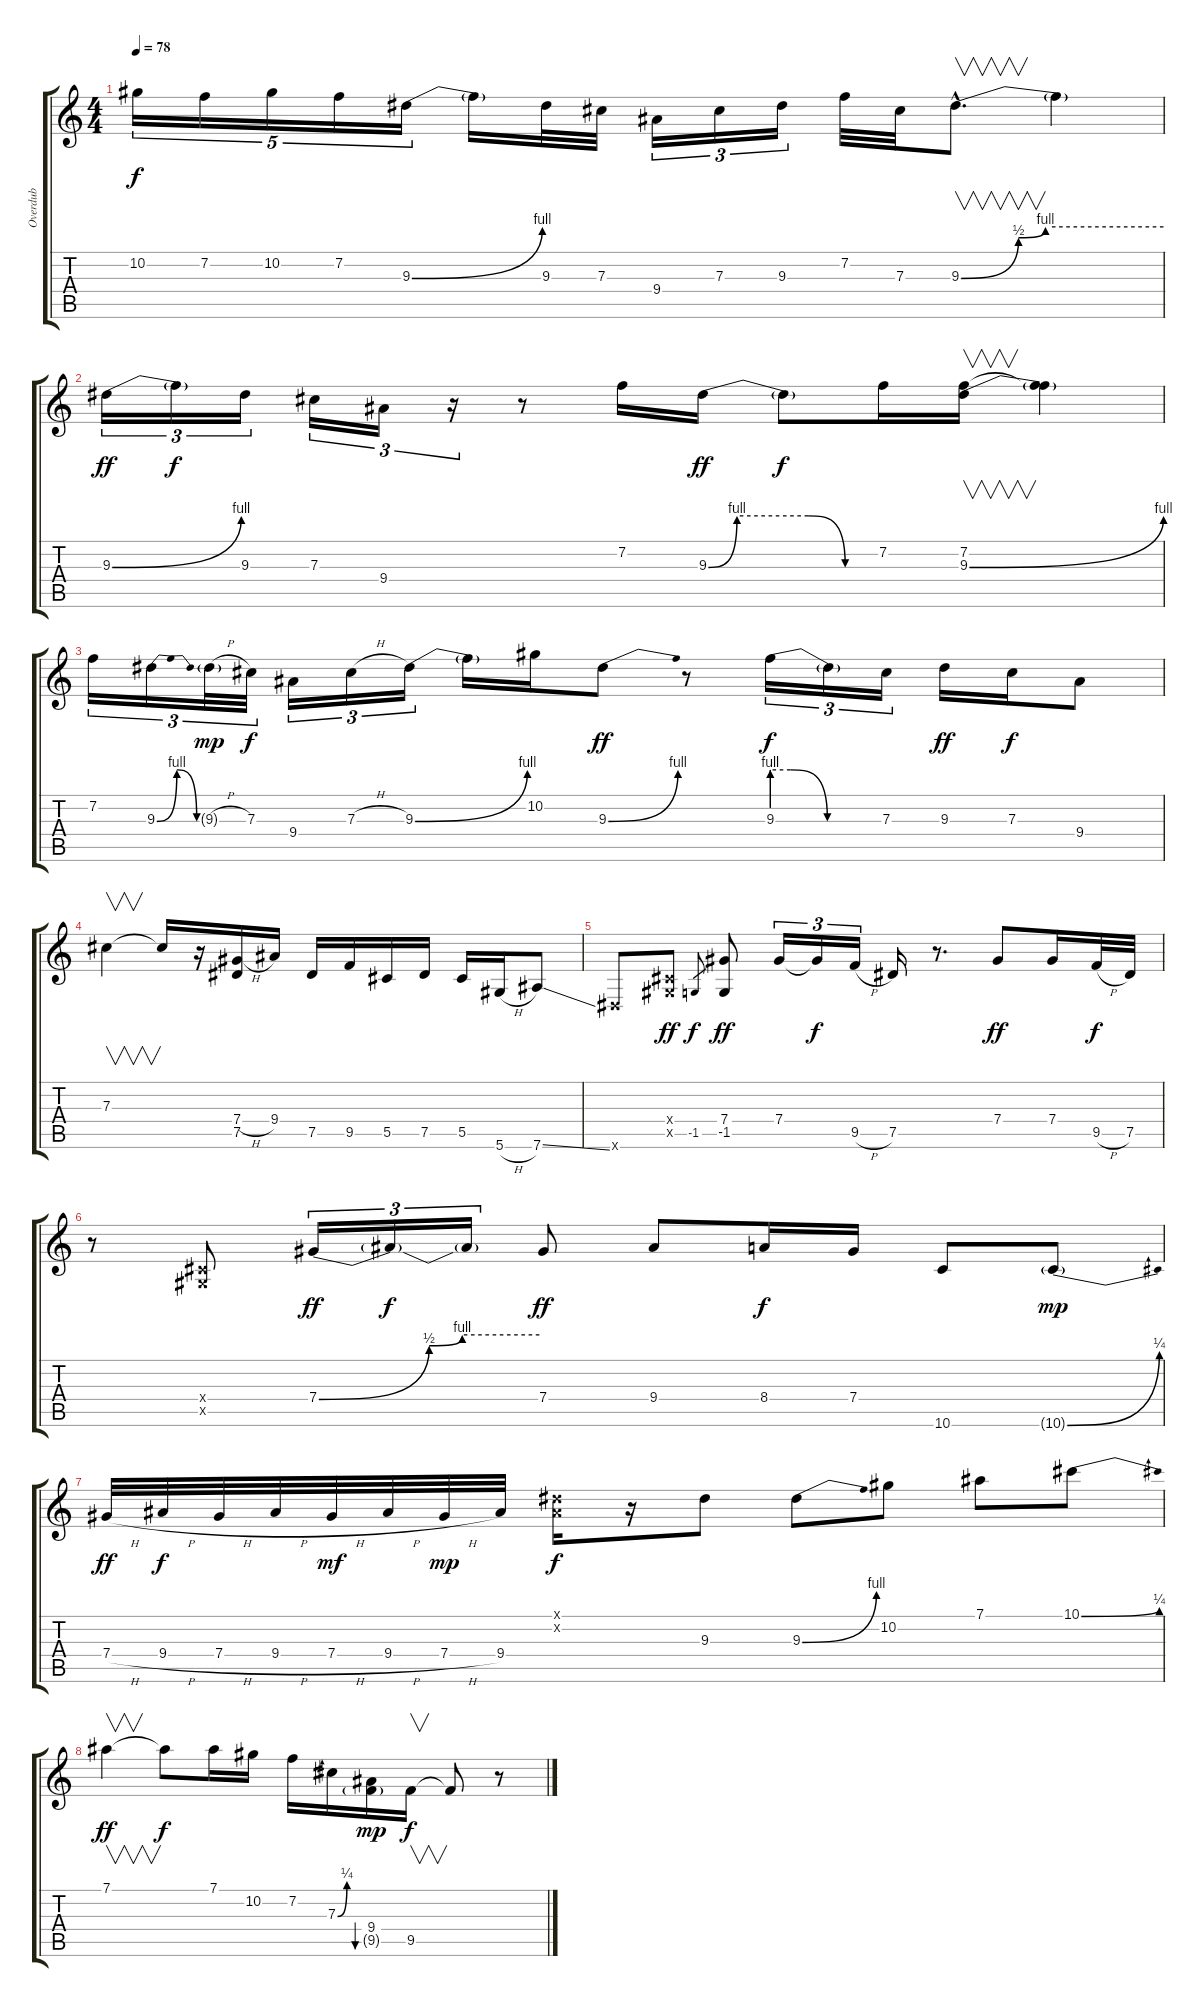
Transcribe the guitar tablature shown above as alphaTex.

\track ("Overdub" "Overdub") {instrument fretlessbass}
\staff {score tabs}
\tuning (Eb4 Bb3 Gb3 Db3 Ab2 Eb2) {hide}
\ts (4 4)
\tempo 78
\clef g2
\ks c
10.2.16{tu (5 4) dy f} 7.2.16{tu (5 4)} 10.2.16{tu (5 4)} 7.2.16{tu (5 4)} 9.3{be (bend 0 0 60 4)}.16{tu (5 4)} 9.3{t}.16 9.3.32 7.3.32 9.4.16{tu (3 2)} 7.3.16{tu (3 2)} 9.3.16{tu (3 2)} 7.2.32 7.3.32 9.3{be (custom 0 0 17 2 25 4 60 4) hac}.8{v d} 9.3{t}.4 |
9.3{be (bend 0 0 60 4)}.16{tu (3 2) dy ff} 9.3{t}.16{tu (3 2) dy f} 9.3.16{tu (3 2)} 7.3.16{tu (3 2)} 9.4.16{tu (3 2)} r.16{tu (3 2)} r.8 7.2.16 9.3{be (custom 0 0 10 4 35 4 48 0 60 0)}.16{dy ff} 9.3{t}.8{dy f} 7.2.16 (7.2 9.3{be (bend 0 0 60 4)}).16{v} (7.2{t} 9.3{t}).4 |
7.2.16{tu (3 2)} 9.3{be (bendrelease 0 0 15 4 30 4 60 0)}.16{tu (3 2)} 9.3{h g}.32{tu (3 2) dy mp} 7.3.32{tu (3 2) dy f} 9.4.16{tu (3 2)} 7.3{h}.16{tu (3 2)} 9.3{be (bend 0 0 60 4)}.16{tu (3 2)} 9.3{t}.16 10.2.16 9.3{be (bend 0 0 60 4)}.8{dy ff} r.8 9.3{be (custom 0 4 10 4 30 0 60 0)}.16{tu (3 2) dy f} 9.3{t}.16{tu (3 2)} 7.3.16{tu (3 2)} 9.3.16{dy ff} 7.3.16{dy f} 9.4.8 |
7.3.4{v} 7.3{t}.16 r.16 (7.4{h} 7.5).16 9.4.16 7.5.16 9.5.16 5.5.16 7.5.16 5.5.16 5.6{h}.16 7.6{ss}.8 |
0.6{x}.8 (0.4{x} 0.5{x}).8{dy ff} -1.5.8{gr dy f} (7.4 -1.5).8{dy ff} 7.4.16{tu (3 2)} 7.4{t}.16{tu (3 2) dy f} 9.5{h}.16{tu (3 2)} 7.5.16 r.8{d} 7.4.8{dy ff} 7.4.16 9.5{h}.32{dy f} 7.5.32 |
r.8 (0.4{x} 0.5{x}).8 7.4{be (custom 0 0 30 2 39 4 60 4)}.16{tu (3 2) dy ff} 7.4{t}.16{tu (3 2) dy f} 7.4{t}.16{tu (3 2)} 7.4.8{dy ff} 9.4.8 8.4.16{dy f} 7.4.16 10.6.8 10.6{be (bend 0 0 60 1) g}.8{dy mp} |
7.4{h}.32{dy ff} 9.4{h}.32{dy f} 7.4{h}.32 9.4{h}.32 7.4{h}.32{dy mf} 9.4{h}.32 7.4{h}.32{dy mp} 9.4.32 (0.1{x} 0.2{x}).16{dy f} r.16 9.3.8 9.3{be (bend 0 0 60 4)}.8 10.2.8 7.1.8 10.1{be (bend 0 0 60 1)}.8 |
7.1.4{v dy ff} 7.1{t}.8{dy f} 7.1.16 10.2.16 7.2.16 7.3{be (bend 0 0 60 1)}.16 (9.4 9.5{g}).16{bu 120 dy mp} 9.5.16{v dy f} 9.5{t}.8 r.8
